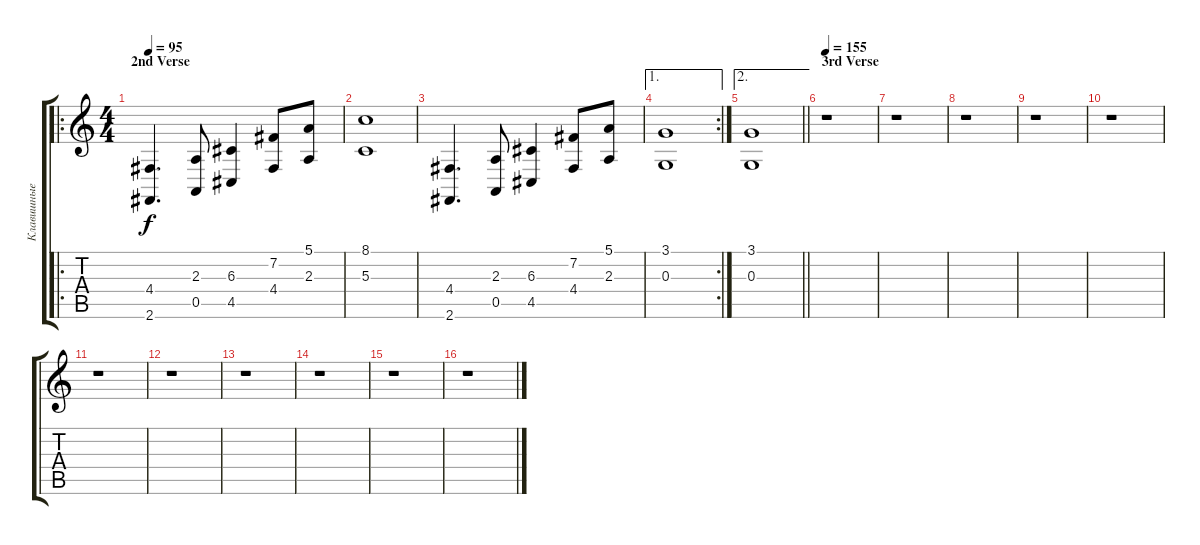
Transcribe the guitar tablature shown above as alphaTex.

\track ("Клавишные" "Клавишные") {instrument stringensemble1}
\staff {score tabs}
\tuning (E4 B3 G3 D3 A2 E2) {hide}
\ro
\ts (4 4)
\section ("" "2nd Verse")
\tempo 95
\clef g2
\ks c
(4.4 2.6).4{d dy f} (2.3 0.5).8 (6.3 4.5).4 (7.2 4.4).8 (5.1 2.3).8 |
(8.1 5.3).1 |
(4.4 2.6).4{d} (2.3 0.5).8 (6.3 4.5).4 (7.2 4.4).8 (5.1 2.3).8 |
\ae 1
\rc 2
(3.1 0.3).1 |
\ae 2
\barLineRight lightlight
(3.1 0.3).1 |
\section ("" "3rd Verse")
\tempo 155
r.1 |
r.1 |
r.1 |
r.1 |
r.1 |
r.1 |
r.1 |
r.1 |
r.1 |
r.1 |
r.1
